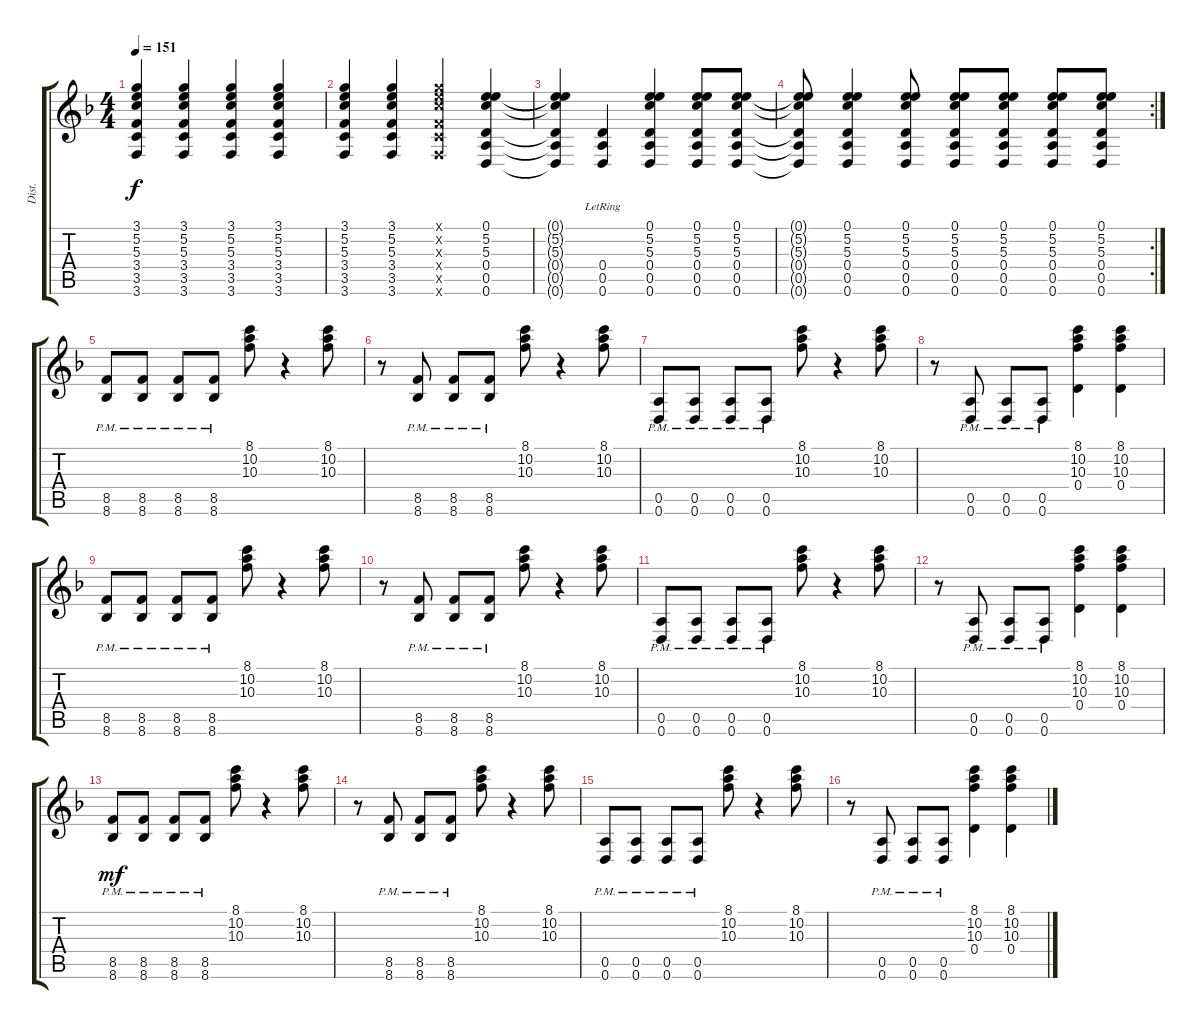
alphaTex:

\track ("Dist." "Dist.") {instrument distortionguitar}
\staff {score tabs}
\tuning (E4 B3 G3 D3 A2 D2) {hide}
\ts (4 4)
\tempo 151
\clef g2
\ks f
(3.1 5.2 5.3 3.4 3.5 3.6).4{dy f} (3.1 5.2 5.3 3.4 3.5 3.6).4 (3.1 5.2 5.3 3.4 3.5 3.6).4 (3.1 5.2 5.3 3.4 3.5 3.6).4 |
(3.1 5.2 5.3 3.4 3.5 3.6).4 (3.1 5.2 5.3 3.4 3.5 3.6).4 (3.1{x} 5.2{x} 5.3{x} 3.4{x} 3.5{x} 3.6{x}).4 (0.1 5.2 5.3 0.4 0.5 0.6).4 |
(0.1{t} 5.2{t} 5.3{t} 0.4{t} 0.5{t} 0.6{t}).4 (0.4{lr} 0.5{lr} 0.6{lr}).4 (0.1 5.2 5.3 0.4 0.5 0.6).4 (0.1 5.2 5.3 0.4 0.5 0.6).8 (0.1 5.2 5.3 0.4 0.5 0.6).8 |
\rc 2
(0.1{t} 5.2{t} 5.3{t} 0.4{t} 0.5{t} 0.6{t}).8 (0.1 5.2 5.3 0.4 0.5 0.6).4 (0.1 5.2 5.3 0.4 0.5 0.6).8 (0.1 5.2 5.3 0.4 0.5 0.6).8 (0.1 5.2 5.3 0.4 0.5 0.6).8 (0.1 5.2 5.3 0.4 0.5 0.6).8 (0.1 5.2 5.3 0.4 0.5 0.6).8 |
(8.5{pm} 8.6{pm}).8 (8.5{pm} 8.6{pm}).8 (8.5{pm} 8.6{pm}).8 (8.5{pm} 8.6{pm}).8 (8.1 10.2 10.3).8 r.4 (8.1 10.2 10.3).8 |
r.8 (8.5{pm} 8.6{pm}).8 (8.5{pm} 8.6{pm}).8 (8.5{pm} 8.6{pm}).8 (8.1 10.2 10.3).8 r.4 (8.1 10.2 10.3).8 |
(0.5{pm} 0.6{pm}).8 (0.5{pm} 0.6{pm}).8 (0.5{pm} 0.6{pm}).8 (0.5{pm} 0.6{pm}).8 (8.1 10.2 10.3).8 r.4 (8.1 10.2 10.3).8 |
r.8 (0.5{pm} 0.6{pm}).8 (0.5{pm} 0.6{pm}).8 (0.5{pm} 0.6{pm}).8 (8.1 10.2 10.3 0.4).4 (8.1 10.2 10.3 0.4).4 |
(8.5{pm} 8.6{pm}).8 (8.5{pm} 8.6{pm}).8 (8.5{pm} 8.6{pm}).8 (8.5{pm} 8.6{pm}).8 (8.1 10.2 10.3).8 r.4 (8.1 10.2 10.3).8 |
r.8 (8.5{pm} 8.6{pm}).8 (8.5{pm} 8.6{pm}).8 (8.5{pm} 8.6{pm}).8 (8.1 10.2 10.3).8 r.4 (8.1 10.2 10.3).8 |
(0.5{pm} 0.6{pm}).8 (0.5{pm} 0.6{pm}).8 (0.5{pm} 0.6{pm}).8 (0.5{pm} 0.6{pm}).8 (8.1 10.2 10.3).8 r.4 (8.1 10.2 10.3).8 |
r.8 (0.5{pm} 0.6{pm}).8 (0.5{pm} 0.6{pm}).8 (0.5{pm} 0.6{pm}).8 (8.1 10.2 10.3 0.4).4 (8.1 10.2 10.3 0.4).4 |
(8.5{pm} 8.6{pm}).8{dy mf} (8.5{pm} 8.6{pm}).8 (8.5{pm} 8.6{pm}).8 (8.5{pm} 8.6{pm}).8 (8.1 10.2 10.3).8 r.4 (8.1 10.2 10.3).8 |
r.8 (8.5{pm} 8.6{pm}).8 (8.5{pm} 8.6{pm}).8 (8.5{pm} 8.6{pm}).8 (8.1 10.2 10.3).8 r.4 (8.1 10.2 10.3).8 |
(0.5{pm} 0.6{pm}).8 (0.5{pm} 0.6{pm}).8 (0.5{pm} 0.6{pm}).8 (0.5{pm} 0.6{pm}).8 (8.1 10.2 10.3).8 r.4 (8.1 10.2 10.3).8 |
r.8 (0.5{pm} 0.6{pm}).8 (0.5{pm} 0.6{pm}).8 (0.5{pm} 0.6{pm}).8 (8.1 10.2 10.3 0.4).4 (8.1 10.2 10.3 0.4).4
